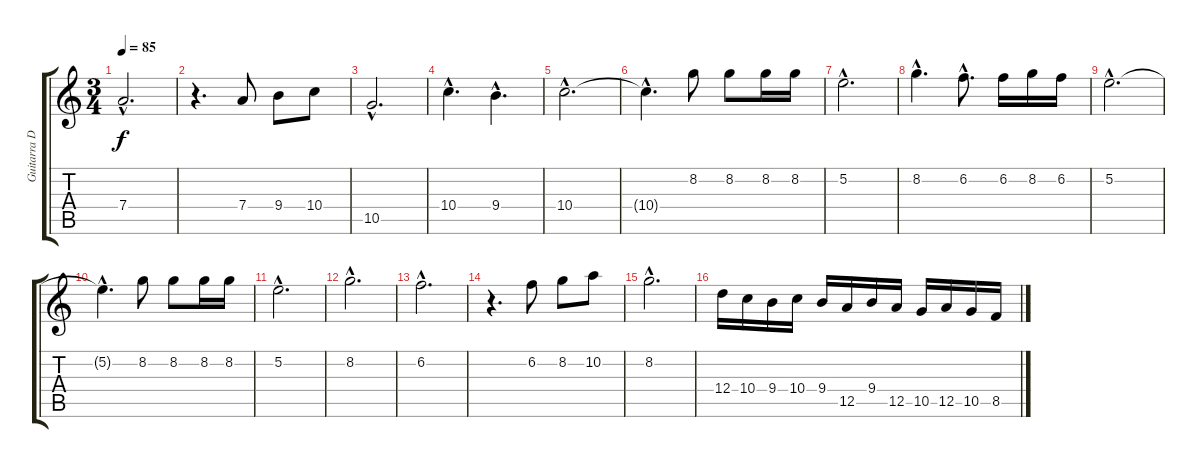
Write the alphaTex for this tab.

\track ("Guitarra Distorsion Punteo" "Guitarra D") {instrument overdrivenguitar}
\staff {score tabs}
\tuning (E4 B3 G3 D3 A2 E2) {hide}
\ts (3 4)
\tempo 85
\clef g2
\ks c
7.4{hac}.2{d dy f} |
r.4{d} 7.4.8 9.4.8 10.4.8 |
10.5{hac}.2{d} |
10.4{hac}.4{d} 9.4{hac}.4{d} |
10.4{hac}.2{d} |
10.4{hac t}.4{d} 8.2.8 8.2.8 8.2.16 8.2.16 |
5.2{hac}.2{d} |
8.2{hac}.4{d} 6.2{hac}.8{d} 6.2.16 8.2.16 6.2.16 |
5.2{hac}.2{d} |
5.2{hac t}.4{d} 8.2.8 8.2.8 8.2.16 8.2.16 |
5.2{hac}.2{d} |
8.2{hac}.2{d} |
6.2{hac}.2{d} |
r.4{d} 6.2.8 8.2.8 10.2.8 |
8.2{hac}.2{d} |
12.4.16 10.4.16 9.4.16 10.4.16 9.4.16 12.5.16 9.4.16 12.5.16 10.5.16 12.5.16 10.5.16 8.5.16
